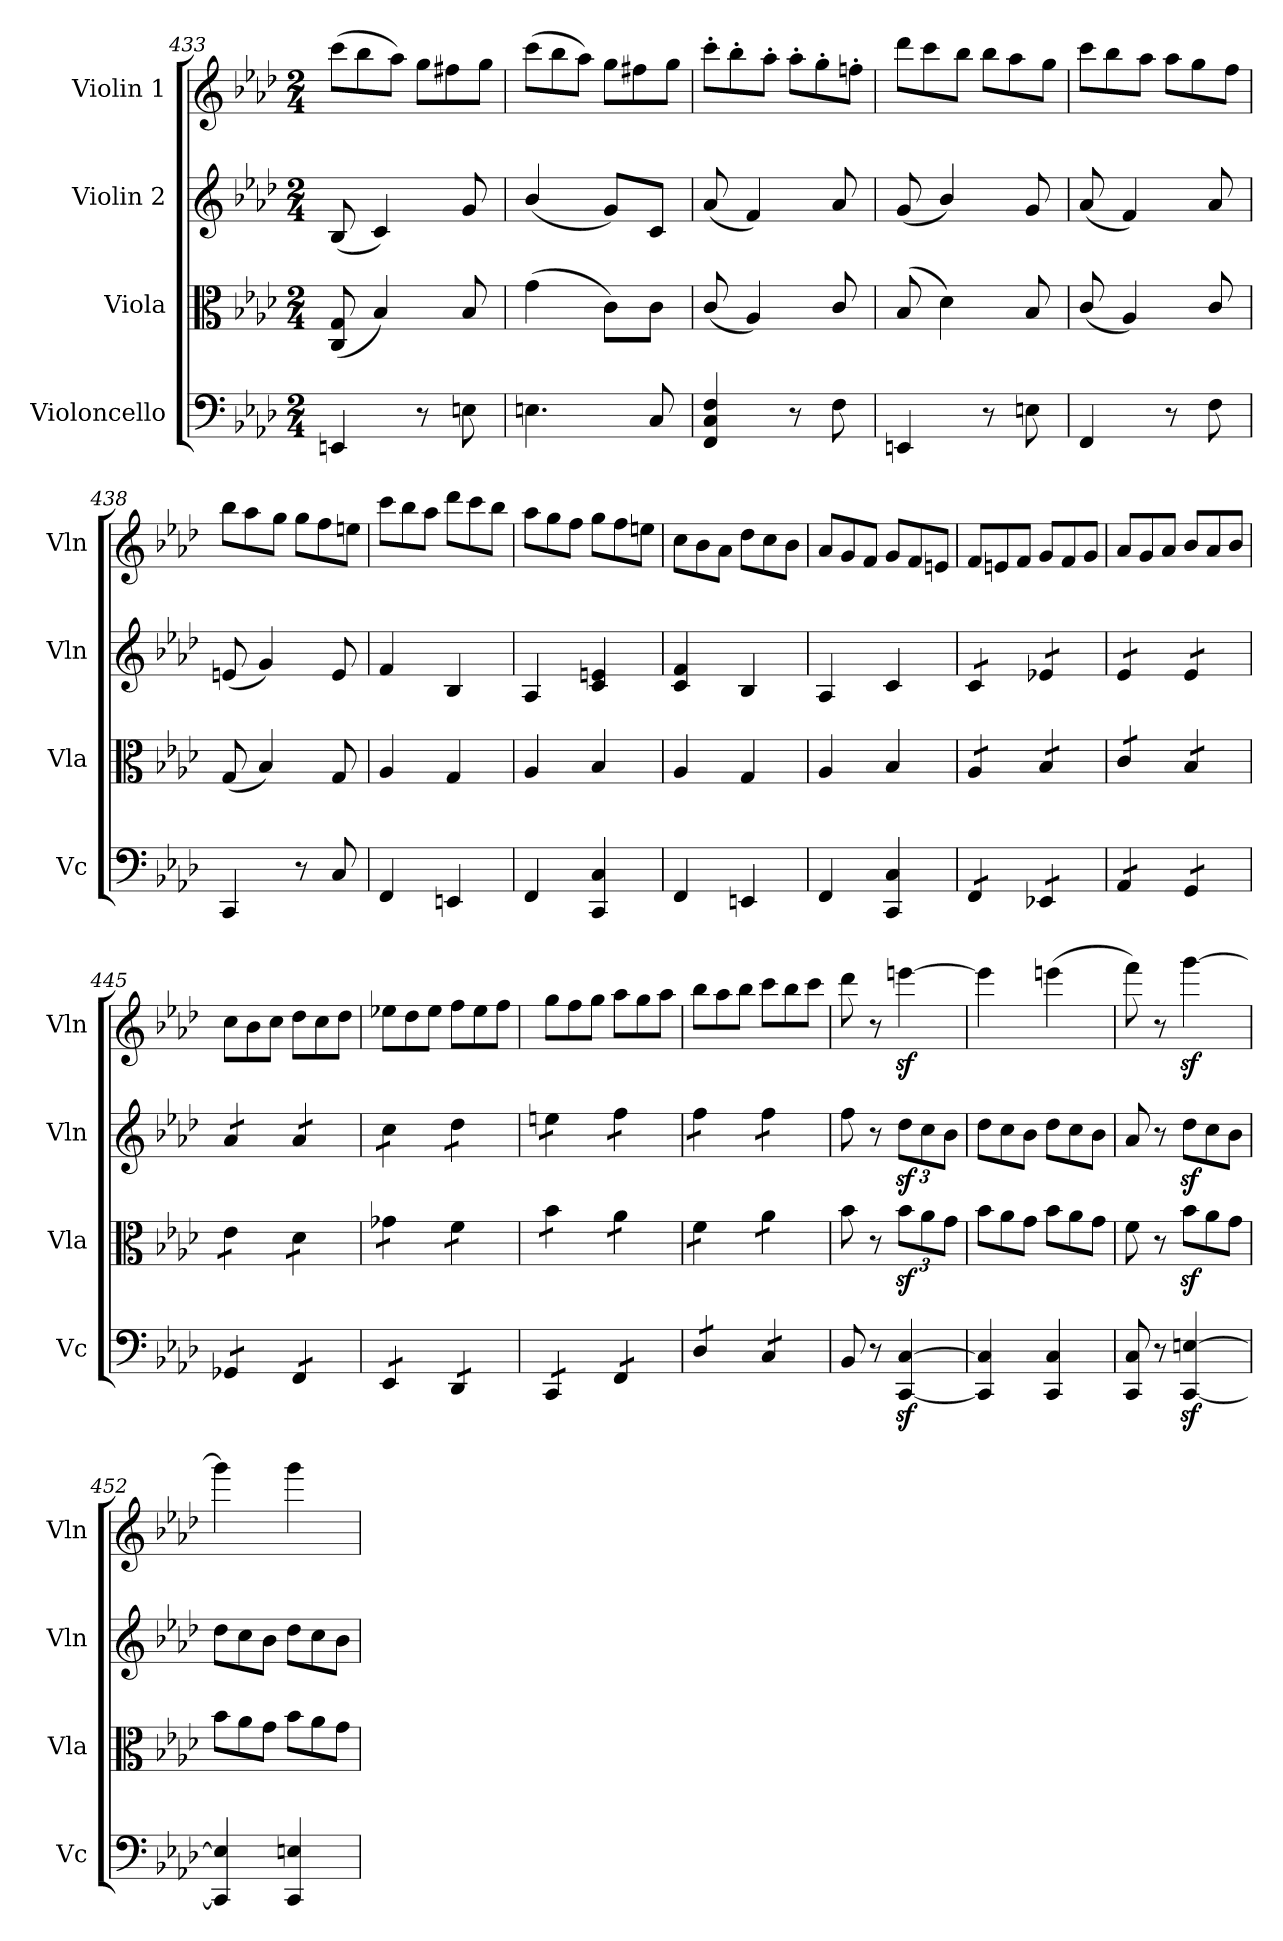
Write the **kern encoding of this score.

**kern	**kern	**kern	**kern
*part4	*part3	*part2	*part1
*staff4	*staff3	*staff2	*staff1
*I"Violoncello	*I"Viola	*I"Violin 2	*I"Violin 1
*I'Vc	*I'Vla	*I'Vln	*I'Vln
*clefF4	*clefC3	*clefG2	*clefG2
*k[b-e-a-d-]	*k[b-e-a-d-]	*k[b-e-a-d-]	*k[b-e-a-d-]
*M2/4	*M2/4	*M2/4	*M2/4
*	*	*	*Xtuplet
=433	=433	=433	=433
4EEn/	(8C/ 8G/	(8B-/	(12ccc\L
.	.	.	12bb-\
.	4B-/)	4c/)	.
.	.	.	12aa-\J)
8r	.	.	12gg\L
.	.	.	12ff#X\
8En\	8B-/	8g/	.
.	.	.	12gg\J
=434	=434	=434	=434
4.En\	(4g\	(4b-/	(12ccc\L
.	.	.	12bb-\
.	.	.	12aa-\J)
.	8c\L)	8g/L)	12gg\L
.	.	.	12ff#X\
8C/	8c\J	8c/J	.
.	.	.	12gg\J
=435	=435	=435	=435
4FF/ 4C/ 4F/	(8c/	(8a-/	12ccc'\L
.	.	.	12bb-'\
.	4A-/)	4f/)	.
.	.	.	12aa-'\J
8r	.	.	12aa-'\L
.	.	.	12gg'\
8F\	8c/	8a-/	.
.	.	.	12ffn'\J
=436	=436	=436	=436
4EEn/	(8B-/	(8g/	12ddd-\L
.	.	.	12ccc\
.	4d-\)	4b-/)	.
.	.	.	12bb-\J
8r	.	.	12bb-\L
.	.	.	12aa-\
8En\	8B-/	8g/	.
.	.	.	12gg\J
!!LO:LB:g=z
=437	=437	=437	=437
4FF/	(8c/	(8a-/	12ccc\L
.	.	.	12bb-\
.	4A-/)	4f/)	.
.	.	.	12aa-\J
8r	.	.	12aa-\L
.	.	.	12gg\
8F\	8c/	8a-/	.
.	.	.	12ff\J
=438	=438	=438	=438
4CC/	(8G/	(8en/	12bb-\L
.	.	.	12aa-\
.	4B-/)	4g/)	.
.	.	.	12gg\J
8r	.	.	12gg\L
.	.	.	12ff\
8C/	8G/	8e/	.
.	.	.	12een\J
=439	=439	=439	=439
4FF/	4A-/	4f/	12ccc\L
.	.	.	12bb-\
.	.	.	12aa-\J
4EEn/	4G/	4B-/	12ddd-\L
.	.	.	12ccc\
.	.	.	12bb-\J
!!LO:LB:g=z
=440	=440	=440	=440
4FF/	4A-/	4A-/	12aa-\L
.	.	.	12gg\
.	.	.	12ff\J
4CC/ 4C/	4B-/	4c/ 4en/	12gg\L
.	.	.	12ff\
.	.	.	12een\J
=441	=441	=441	=441
4FF/	4A-/	4c/ 4f/	12cc\L
.	.	.	12b-\
.	.	.	12a-\J
4EEn/	4G/	4B-/	12dd-\L
.	.	.	12cc\
.	.	.	12b-\J
=442	=442	=442	=442
4FF/	4A-/	4A-/	12a-/L
.	.	.	12g/
.	.	.	12f/J
4CC/ 4C/	4B-/	4c/	12g/L
.	.	.	12f/
.	.	.	12en/J
=443	=443	=443	=443
*tremolo	*	*	*
*	*tremolo	*	*
*	*	*tremolo	*
12FF/L	12A-/L	12c/L	12f/L
12FF/	12A-/	12c/	12en/
12FF/J	12A-/J	12c/J	12f/J
12EE-X/L	12B-/L	12e-X/L	12g/L
12EE-X/	12B-/	12e-X/	12f/
12EE-X/J	12B-/J	12e-X/J	12g/J
=444	=444	=444	=444
12AA-/L	12c/L	12e-/L	12a-/L
12AA-/	12c/	12e-/	12g/
12AA-/J	12c/J	12e-/J	12a-/J
12GG/L	12B-/L	12e-/L	12b-/L
12GG/	12B-/	12e-/	12a-/
12GG/J	12B-/J	12e-/J	12b-/J
=445	=445	=445	=445
12GG-X/L	12e-\L	12a-/L	12cc\L
12GG-X/	12e-\	12a-/	12b-\
12GG-X/J	12e-\J	12a-/J	12cc\J
12FF/L	12d-\L	12a-/L	12dd-\L
12FF/	12d-\	12a-/	12cc\
12FF/J	12d-\J	12a-/J	12dd-\J
=446	=446	=446	=446
12EE-/L	12g-X\L	12cc\L	12ee-X\L
12EE-/	12g-X\	12cc\	12dd-\
12EE-/J	12g-X\J	12cc\J	12ee-\J
12DD-/L	12f\L	12dd-\L	12ff\L
12DD-/	12f\	12dd-\	12ee-\
12DD-/J	12f\J	12dd-\J	12ff\J
!!LO:LB:g=z
=447	=447	=447	=447
12CC/L	12b-\L	12een\L	12gg\L
12CC/	12b-\	12een\	12ff\
12CC/J	12b-\J	12een\J	12gg\J
12FF/L	12a-\L	12ff\L	12aa-\L
12FF/	12a-\	12ff\	12gg\
12FF/J	12a-\J	12ff\J	12aa-\J
=448	=448	=448	=448
12D-/L	12f\L	12ff\L	12bb-\L
12D-/	12f\	12ff\	12aa-\
12D-/J	12f\J	12ff\J	12bb-\J
12C/L	12a-\L	12ff\L	12ccc\L
12C/	12a-\	12ff\	12bb-\
12C/J	12a-\J	12ff\J	12ccc\J
*	*	*Xtremolo	*
*	*Xtremolo	*	*
*Xtremolo	*	*	*
=449	=449	=449	=449
8BB-/	8b-\	8ff\	8ddd-\
8r	8r	8r	8r
*	*Xbrackettup	*Xbrackettup	*
[4CC/z< [4C/z<	12b-z<\L	12dd-z<\L	[4eeenz<\
.	12a-\	12cc\	.
.	12g\J	12b-\J	.
!!LO:PB:g=z
=450	=450	=450	=450
*	*Xtuplet	*Xtuplet	*
4CC/] 4C/]	12b-\L	12dd-\L	4eeen\]
.	12a-\	12cc\	.
.	12g\J	12b-\J	.
4CC/ 4C/	12b-\L	12dd-\L	(4eee\
.	12a-\	12cc\	.
.	12g\J	12b-\J	.
=451	=451	=451	=451
8CC/ 8C/	8f\	8a-/	8fff\)
8r	8r	8r	8r
[4CC/z< [4En/z<	12b-z<\L	12dd-z<\L	[4gggz<\
.	12a-\	12cc\	.
.	12g\J	12b-\J	.
=452	=452	=452	=452
4CC/] 4E/]	12b-\L	12dd-\L	4ggg\]
.	12a-\	12cc\	.
.	12g\J	12b-\J	.
4CC/ 4En/	12b-\L	12dd-\L	4ggg\
.	12a-\	12cc\	.
.	12g\J	12b-\J	.
=	=	=	=
*-	*-	*-	*-
